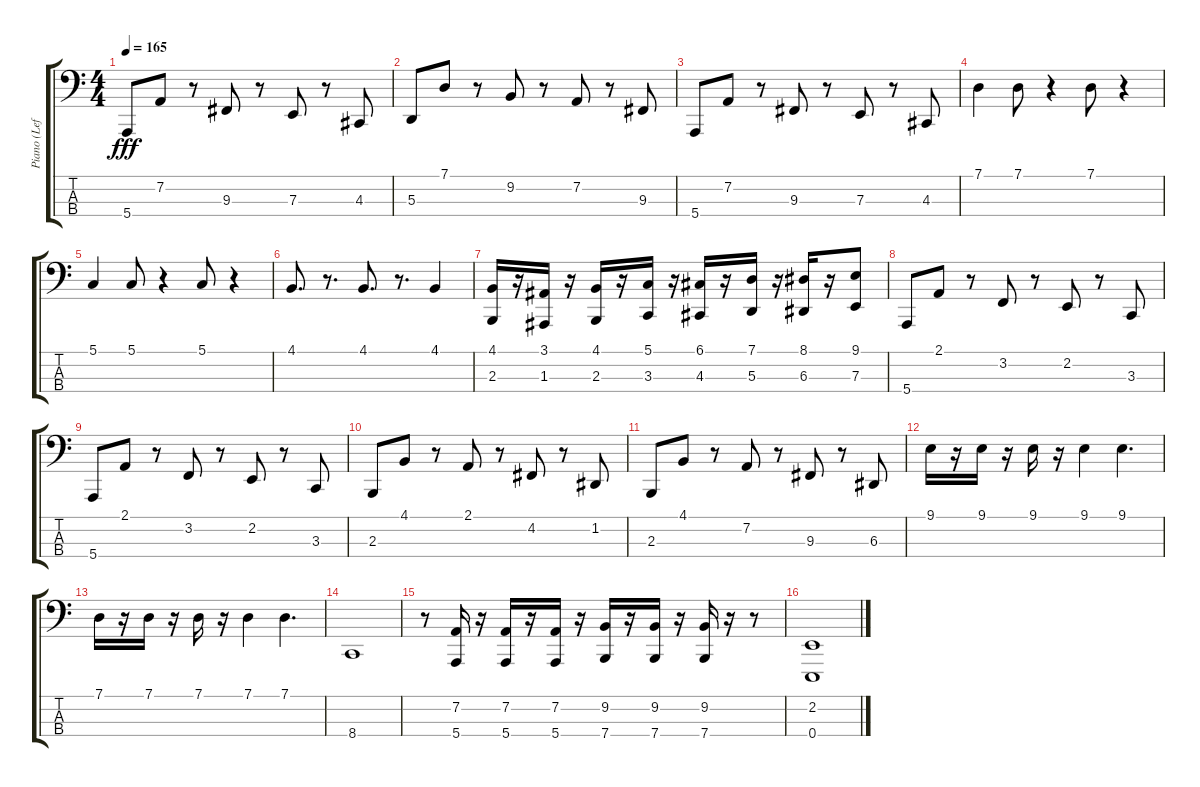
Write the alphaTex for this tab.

\track ("Piano (Left Hand)" "Piano (Lef") {instrument acousticgrandpiano}
\staff {score tabs}
\tuning (G2 D2 A1 E1) {hide}
\ts (4 4)
\tempo 165
\clef f4
\ks c
5.4.8{dy fff} 7.2.8 r.8 9.3.8 r.8 7.3.8 r.8 4.3.8 |
5.3.8 7.1.8 r.8 9.2.8 r.8 7.2.8 r.8 9.3.8 |
5.4.8 7.2.8 r.8 9.3.8 r.8 7.3.8 r.8 4.3.8 |
7.1.4 7.1.8 r.4 7.1.8 r.4 |
5.1.4 5.1.8 r.4 5.1.8 r.4 |
4.1.8{d} r.8{d} 4.1.8{d} r.8{d} 4.1.4 |
(4.1 2.3).16 r.16 (3.1 1.3).16 r.16 (4.1 2.3).16 r.16 (5.1 3.3).16 r.16 (6.1 4.3).16 r.16 (7.1 5.3).16 r.16 (8.1 6.3).16 r.16 (9.1 7.3).8 |
5.4.8 2.1.8 r.8 3.2.8 r.8 2.2.8 r.8 3.3.8 |
5.4.8 2.1.8 r.8 3.2.8 r.8 2.2.8 r.8 3.3.8 |
2.3.8 4.1.8 r.8 2.1.8 r.8 4.2.8 r.8 1.2.8 |
2.3.8 4.1.8 r.8 7.2.8 r.8 9.3.8 r.8 6.3.8 |
9.1.16 r.16 9.1.16 r.16 9.1.16 r.16 9.1.4 9.1.4{d} |
7.1.16 r.16 7.1.16 r.16 7.1.16 r.16 7.1.4 7.1.4{d} |
8.4.1 |
r.8 (7.2 5.4).16 r.16 (7.2 5.4).16 r.16 (7.2 5.4).16 r.16 (9.2 7.4).16 r.16 (9.2 7.4).16 r.16 (9.2 7.4).16 r.16 r.8 |
(2.2 0.4).1
